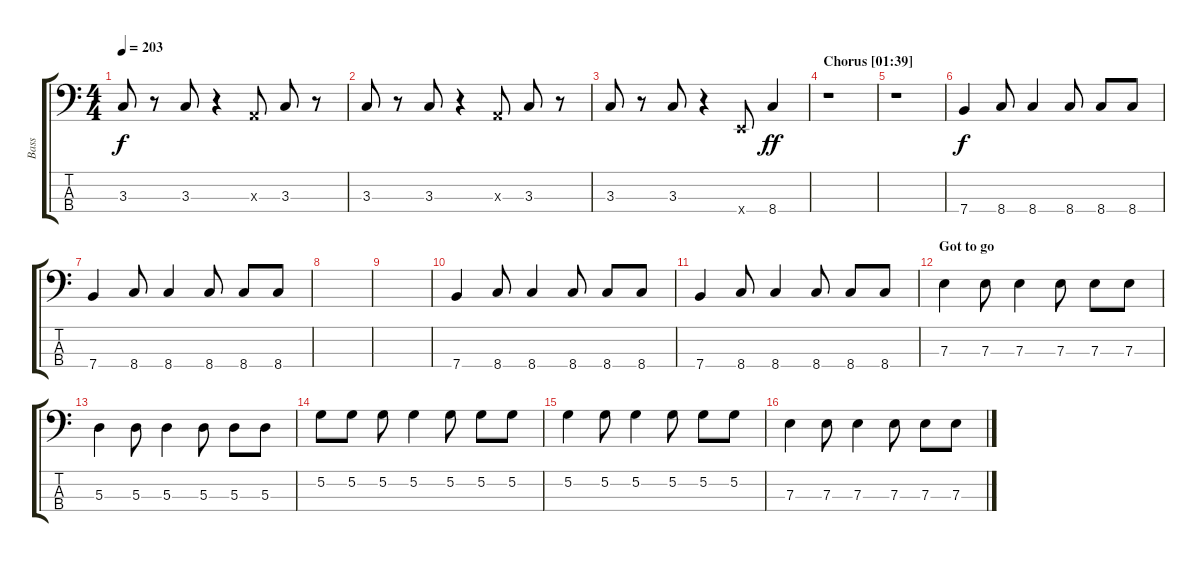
\track ("Bass" "Bass") {instrument electricbassfinger}
\staff {score tabs}
\tuning (G2 D2 A1 E1) {hide}
\ts (4 4)
\tempo 203
\clef f4
\ks c
3.3.8{dy f} r.8 3.3.8 r.4 0.3{x}.8 3.3.8 r.8 |
3.3.8 r.8 3.3.8 r.4 0.3{x}.8 3.3.8 r.8 |
3.3.8 r.8 3.3.8 r.4 0.4{x}.8 8.4.4{dy ff} |
\section ("" "Chorus [01:39]")
r.1 |
r.1 |
7.4.4{dy f} 8.4.8 8.4.4 8.4.8 8.4.8 8.4.8 |
7.4.4 8.4.8 8.4.4 8.4.8 8.4.8 8.4.8 |
|
|
7.4.4 8.4.8 8.4.4 8.4.8 8.4.8 8.4.8 |
7.4.4 8.4.8 8.4.4 8.4.8 8.4.8 8.4.8 |
\section ("" "Got to go")
7.3.4 7.3.8 7.3.4 7.3.8 7.3.8 7.3.8 |
5.3.4 5.3.8 5.3.4 5.3.8 5.3.8 5.3.8 |
5.2.8 5.2.8 5.2.8 5.2.4 5.2.8 5.2.8 5.2.8 |
5.2.4 5.2.8 5.2.4 5.2.8 5.2.8 5.2.8 |
7.3.4 7.3.8 7.3.4 7.3.8 7.3.8 7.3.8
